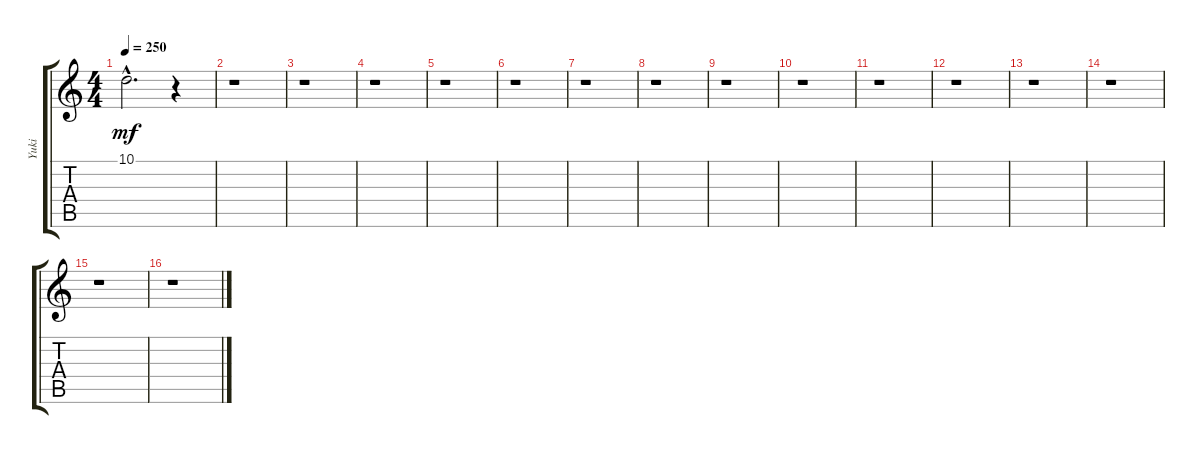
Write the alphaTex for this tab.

\track ("Yuki" "Yuki") {instrument tenorsax}
\staff {score tabs}
\tuning (E4 B3 G3 D3 A2 E2) {hide}
\ts (4 4)
\tempo 250
\clef g2
\ks c
10.1{hac}.2{d dy mf} r.4 |
r.1 |
r.1 |
r.1 |
r.1 |
r.1 |
r.1 |
r.1 |
r.1 |
r.1 |
r.1 |
r.1 |
r.1 |
r.1 |
r.1 |
r.1
